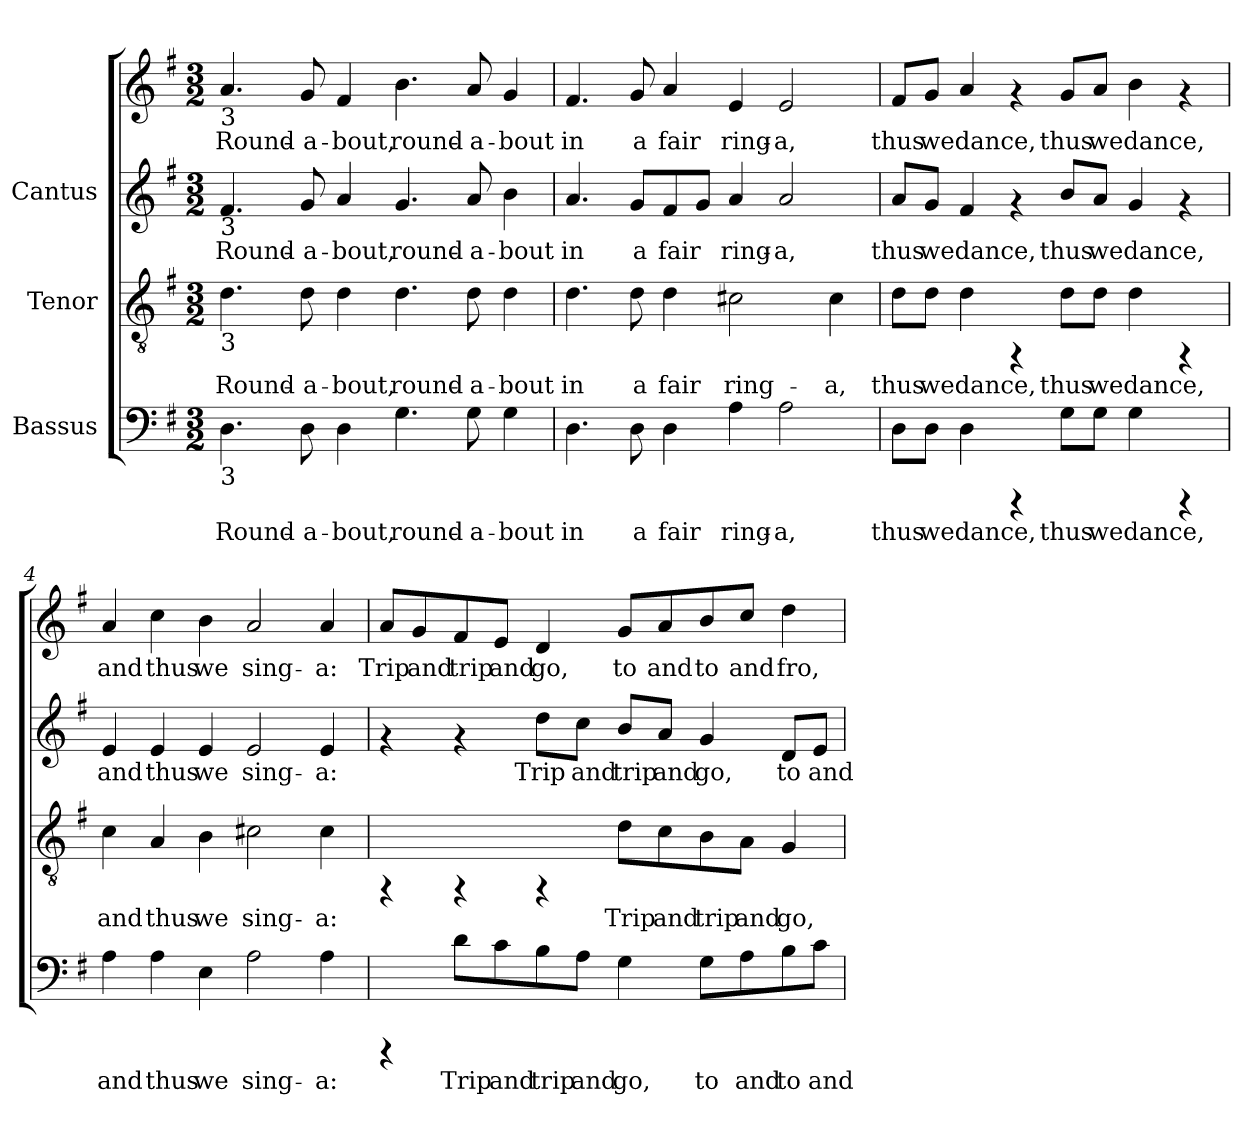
**kern	**text	**kern	**text	**kern	**text	**kern	**text
*part3	*part3	*part2	*part2	*part1	*part1	*part1	*part1
*staff4	*staff4	*staff3	*staff3	*staff2	*staff2	*staff1	*staff1
*I"Bassus	*	*I"Tenor	*	*I"Cantus	*	*	*
!!LO:PB:g=z
*stria5	*	*stria5	*	*stria5	*	*stria5	*
*clefF4	*	*clefGv2	*	*clefG2	*	*clefG2	*
*k[f#]	*	*k[f#]	*	*k[f#]	*	*k[f#]	*
*G:	*	*G:	*	*G:	*	*G:	*
*M3/2	*	*M3/2	*	*M3/2	*	*M3/2	*
*MM156	*	*MM156	*	*MM156	*	*MM156	*
=1	=1	=1	=1	=1	=1	=1	=1
!	!	!	!	!	!	!LO:TX:b:t=3	!
!	!	!	!	!LO:TX:b:t=3	!	!	!
!	!	!LO:TX:b:t=3	!	!	!	!	!
!LO:TX:b:t=3	!	!	!	!	!	!	!
!	!LO:LY:b:cj	!	!LO:LY:b:cj	!	!LO:LY:b:cj	!	!LO:LY:b:cj
4.D\	Round-	4.d\	Round-	4.f#/	Round-	4.a/	Round-
!	!LO:LY:b:cj	!	!LO:LY:b:cj	!	!LO:LY:b:cj	!	!LO:LY:b:cj
8D\	-a-	8d\	-a-	8g/	-a-	8g/	-a-
!	!LO:LY:b:cj	!	!LO:LY:b:cj	!	!LO:LY:b:cj	!	!LO:LY:b:cj
4D\	-bout,	4d\	-bout,	4a/	-bout,	4f#/	-bout,
!	!LO:LY:b:cj	!	!LO:LY:b:cj	!	!LO:LY:b:cj	!	!LO:LY:b:cj
4.G\	round-	4.d\	round-	4.g/	round-	4.b\	round-
!	!LO:LY:b:cj	!	!LO:LY:b:cj	!	!LO:LY:b:cj	!	!LO:LY:b:cj
8G\	-a-	8d\	-a-	8a/	-a-	8a/	-a-
!	!LO:LY:b:cj	!	!LO:LY:b:cj	!	!LO:LY:b:cj	!	!LO:LY:b:cj
4G\	-bout	4d\	-bout	4b\	-bout	4g/	-bout
=2	=2	=2	=2	=2	=2	=2	=2
!	!LO:LY:b:cj	!	!LO:LY:b:cj	!	!LO:LY:b:cj	!	!LO:LY:b:cj
4.D\	in	4.d\	in	4.a/	in	4.f#/	in
!	!LO:LY:b:cj	!	!LO:LY:b:cj	!	!LO:LY:b:cj	!	!LO:LY:b:cj
8D\	a	8d\	a	8g/L	a	8g/	a
!	!LO:LY:b:cj	!	!LO:LY:b:cj	!	!LO:LY:b:cj	!	!LO:LY:b:cj
4D\	fair	4d\	fair	8f#/	fair	4a/	fair
!	!	!	!	!	!LO:LY:b:cj	!	!
.	.	.	.	8g/J	.	.	.
!	!LO:LY:b:cj	!	!LO:LY:b:cj	!	!LO:LY:b:cj	!	!LO:LY:b:cj
4A\	ring-	2c#X\	ring-	4a/	ring-	4e/	ring-
!	!LO:LY:b:cj	!	!	!	!LO:LY:b:cj	!	!LO:LY:b:cj
2A\	-a,	.	.	2a/	-a,	2e/	-a,
!	!	!	!LO:LY:b:cj	!	!	!	!
.	.	4c#\	-a,	.	.	.	.
!!LO:LB:g=z
=3	=3	=3	=3	=3	=3	=3	=3
!	!LO:LY:b:cj	!	!LO:LY:b:cj	!	!LO:LY:b:cj	!	!LO:LY:b:cj
8D\L	thus	8d\L	thus	8a/L	thus	8f#/L	thus
!	!LO:LY:b:cj	!	!LO:LY:b:cj	!	!LO:LY:b:cj	!	!LO:LY:b:cj
8D\J	we	8d\J	we	8g/J	we	8g/J	we
!	!LO:LY:b:cj	!	!LO:LY:b:cj	!	!LO:LY:b:cj	!	!LO:LY:b:cj
4D\	dance,	4d\	dance,	4f#/	dance,	4a/	dance,
4rCCC	.	4rFF	.	4rf	.	4rf	.
!	!LO:LY:b:cj	!	!LO:LY:b:cj	!	!LO:LY:b:cj	!	!LO:LY:b:cj
8G\L	thus	8d\L	thus	8b/L	thus	8g/L	thus
!	!LO:LY:b:cj	!	!LO:LY:b:cj	!	!LO:LY:b:cj	!	!LO:LY:b:cj
8G\J	we	8d\J	we	8a/J	we	8a/J	we
!	!LO:LY:b:cj	!	!LO:LY:b:cj	!	!LO:LY:b:cj	!	!LO:LY:b:cj
4G\	dance,	4d\	dance,	4g/	dance,	4b\	dance,
4rCCC	.	4rFF	.	4rf	.	4rf	.
=4	=4	=4	=4	=4	=4	=4	=4
!	!LO:LY:b:cj	!	!LO:LY:b:cj	!	!LO:LY:b:cj	!	!LO:LY:b:cj
4A\	and	4c\	and	4e/	and	4a/	and
!	!LO:LY:b:cj	!	!LO:LY:b:cj	!	!LO:LY:b:cj	!	!LO:LY:b:cj
4A\	thus	4A/	thus	4e/	thus	4cc\	thus
!	!LO:LY:b:cj	!	!LO:LY:b:cj	!	!LO:LY:b:cj	!	!LO:LY:b:cj
4E\	we	4B\	we	4e/	we	4b\	we
!	!LO:LY:b:cj	!	!LO:LY:b:cj	!	!LO:LY:b:cj	!	!LO:LY:b:cj
2A\	sing-	2c#X\	sing-	2e/	sing-	2a/	sing-
!	!LO:LY:b:cj	!	!LO:LY:b:cj	!	!LO:LY:b:cj	!	!LO:LY:b:cj
4A\	-a:	4c#\	-a:	4e/	-a:	4a/	-a:
!!LO:LB:g=z
=5	=5	=5	=5	=5	=5	=5	=5
!	!	!	!	!	!	!	!LO:LY:b:cj
4rCCC	.	4rFF	.	4rf	.	8a/L	Trip
!	!	!	!	!	!	!	!LO:LY:b:cj
.	.	.	.	.	.	8g/	and
!	!LO:LY:b:cj	!	!	!	!	!	!LO:LY:b:cj
8d\L	Trip	4rFF	.	4rf	.	8f#/	trip
!	!LO:LY:b:cj	!	!	!	!	!	!LO:LY:b:cj
8c\	and	.	.	.	.	8e/J	and
!	!LO:LY:b:cj	!	!	!	!LO:LY:b:cj	!	!LO:LY:b:cj
8B\	trip	4rFF	.	8dd\L	Trip	4d/	go,
!	!LO:LY:b:cj	!	!	!	!LO:LY:b:cj	!	!
8A\J	and	.	.	8cc\J	and	.	.
!	!LO:LY:b:cj	!	!LO:LY:b:cj	!	!LO:LY:b:cj	!	!LO:LY:b:cj
4G\	go,	8d\L	Trip	8b/L	trip	8g/L	to
!	!	!	!LO:LY:b:cj	!	!LO:LY:b:cj	!	!LO:LY:b:cj
.	.	8c\	and	8a/J	and	8a/	and
!	!LO:LY:b:cj	!	!LO:LY:b:cj	!	!LO:LY:b:cj	!	!LO:LY:b:cj
8G\L	to	8B\	trip	4g/	go,	8b/	to
!	!LO:LY:b:cj	!	!LO:LY:b:cj	!	!	!	!LO:LY:b:cj
8A\	and	8A\J	and	.	.	8cc/J	and
!	!LO:LY:b:cj	!	!LO:LY:b:cj	!	!LO:LY:b:cj	!	!LO:LY:b:cj
8B\	to	4G/	go,	8d/L	to	4dd\	fro,
!	!LO:LY:b:cj	!	!	!	!LO:LY:b:cj	!	!
8c\J	and	.	.	8e/J	and	.	.
=	=	=	=	=	=	=	=
*-	*-	*-	*-	*-	*-	*-	*-
